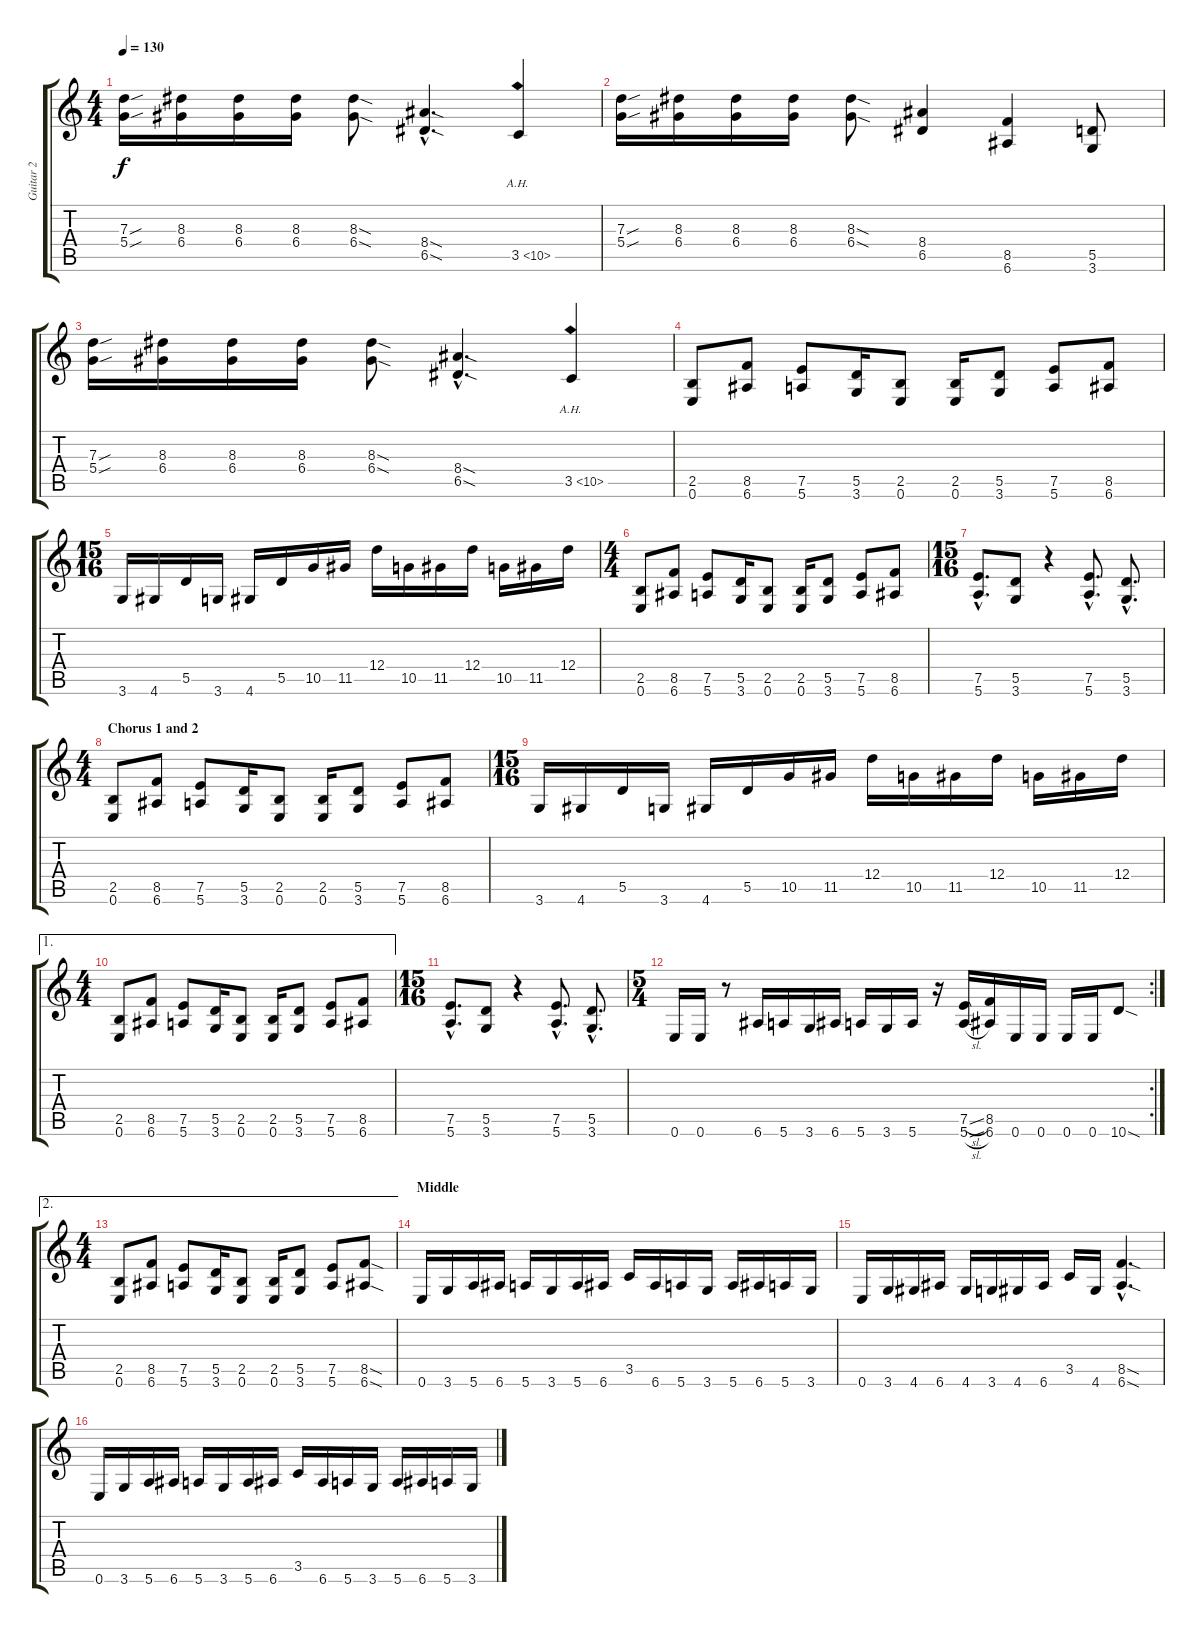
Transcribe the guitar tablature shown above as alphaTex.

\track ("Guitar 2" "Guitar 2") {instrument distortionguitar}
\staff {score tabs}
\tuning (E4 B3 G3 D3 A2 E2) {hide}
\ts (4 4)
\tempo 130
\clef g2
\ks c
(7.3{sou} 5.4{sou}).16{dy f} (8.3 6.4).16 (8.3 6.4).16 (8.3 6.4).16 (8.3{sod} 6.4{sod}).8 (8.4{sod hac} 6.5{sod hac}).4{d} 3.5{ah 7}.4 |
(7.3{sou} 5.4{sou}).16 (8.3 6.4).16 (8.3 6.4).16 (8.3 6.4).16 (8.3{sod} 6.4{sod}).8 (8.4 6.5).4 (8.5 6.6).4 (5.5 3.6).8 |
(7.3{sou} 5.4{sou}).16 (8.3 6.4).16 (8.3 6.4).16 (8.3 6.4).16 (8.3{sod} 6.4{sod}).8 (8.4{sod hac} 6.5{sod hac}).4{d} 3.5{ah 7}.4 |
(2.5 0.6).8 (8.5 6.6).8 (7.5 5.6).8 (5.5 3.6).16 (2.5 0.6).8 (2.5 0.6).16 (5.5 3.6).8 (7.5 5.6).8 (8.5 6.6).8 |
\ts (15 16)
3.6.16 4.6.16 5.5.16 3.6.16 4.6.16 5.5.16 10.5.16 11.5.16 12.4.16 10.5.16 11.5.16 12.4.16 10.5.16 11.5.16 12.4.16 |
\ts (4 4)
(2.5 0.6).8 (8.5 6.6).8 (7.5 5.6).8 (5.5 3.6).16 (2.5 0.6).8 (2.5 0.6).16 (5.5 3.6).8 (7.5 5.6).8 (8.5 6.6).8 |
\ts (15 16)
(7.5{hac} 5.6{hac}).8{d} (5.5 3.6).8 r.4 (7.5{hac} 5.6{hac}).8{d} (5.5{hac} 3.6{hac}).8{d} |
\ts (4 4)
\section ("" "Chorus 1 and 2")
(2.5 0.6).8 (8.5 6.6).8 (7.5 5.6).8 (5.5 3.6).16 (2.5 0.6).8 (2.5 0.6).16 (5.5 3.6).8 (7.5 5.6).8 (8.5 6.6).8 |
\ts (15 16)
3.6.16 4.6.16 5.5.16 3.6.16 4.6.16 5.5.16 10.5.16 11.5.16 12.4.16 10.5.16 11.5.16 12.4.16 10.5.16 11.5.16 12.4.16 |
\ae 1
\ts (4 4)
(2.5 0.6).8 (8.5 6.6).8 (7.5 5.6).8 (5.5 3.6).16 (2.5 0.6).8 (2.5 0.6).16 (5.5 3.6).8 (7.5 5.6).8 (8.5 6.6).8 |
\ts (15 16)
(7.5{hac} 5.6{hac}).8{d} (5.5 3.6).8 r.4 (7.5{hac} 5.6{hac}).8{d} (5.5{hac} 3.6{hac}).8{d} |
\rc 2
\ts (5 4)
0.6.16 0.6.16 r.8 6.6.16 5.6.16 3.6.16 6.6.16 5.6.16 3.6.16 5.6.16 r.16 (7.5{sl} 5.6{sl}).16 (8.5 6.6).16 0.6.16 0.6.16 0.6.16 0.6.16 10.6{sod}.8 |
\ae 2
\ts (4 4)
(2.5 0.6).8 (8.5 6.6).8 (7.5 5.6).8 (5.5 3.6).16 (2.5 0.6).8 (2.5 0.6).16 (5.5 3.6).8 (7.5 5.6).8 (8.5{sod} 6.6{sod}).8 |
\section ("" "Middle")
0.6.16 3.6.16 5.6.16 6.6.16 5.6.16 3.6.16 5.6.16 6.6.16 3.5.16 6.6.16 5.6.16 3.6.16 5.6.16 6.6.16 5.6.16 3.6.16 |
0.6.16 3.6.16 4.6.16 6.6.16 4.6.16 3.6.16 4.6.16 6.6.16 3.5.16 4.6.16 (8.5{sod hac} 6.6{sod hac}).4{d} |
0.6.16 3.6.16 5.6.16 6.6.16 5.6.16 3.6.16 5.6.16 6.6.16 3.5.16 6.6.16 5.6.16 3.6.16 5.6.16 6.6.16 5.6.16 3.6.16
